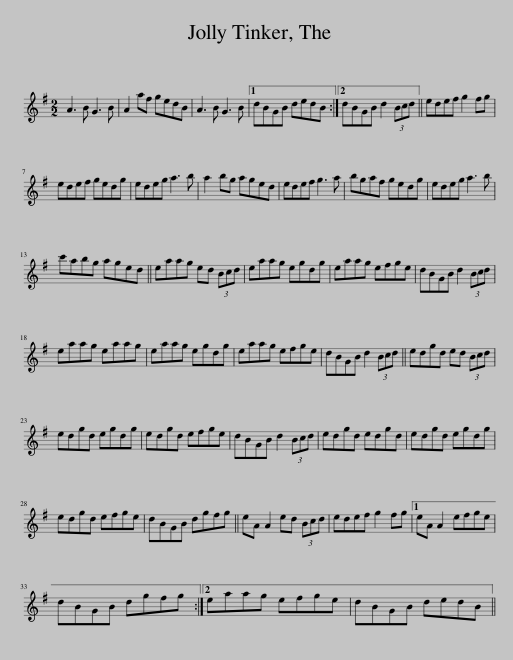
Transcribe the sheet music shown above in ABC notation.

X:1
L:1/8
M:2/2
I:linebreak $
K:G
V:1 treble
V:1
 A3 B G3 B | A2 af gedB | A3 B G3 B |1 dBGB dedB :|2 dBGB d2 (3Bcd || %5
 edef g2 fg |$ edef gedg | edeg a3 b | a2 bg aged | edef g3 a | %10
 bgaf gedg | edeg a3 b |$ c'abg aged || eaag ed (3Bcd | eaag egdg | %15
 eaag efge | dBGB d2 (3Bcd |$ eaag eaag | eaag egdg | eaag efge | %20
 dBGB d2 (3Bcd || edgd ed (3Bcd |$ edgd egdg | edgd efge | dBGB d2 (3Bcd | %25
 edgd edgd | edgd egdg |$ edgd efge | dBGB dgfg || eA A2 ed (3Bcd | %30
 edef g2 fg |1 eA A2 efge |$ dBGB dgfg :|2 eaag efge | dBGB dedB || %35
